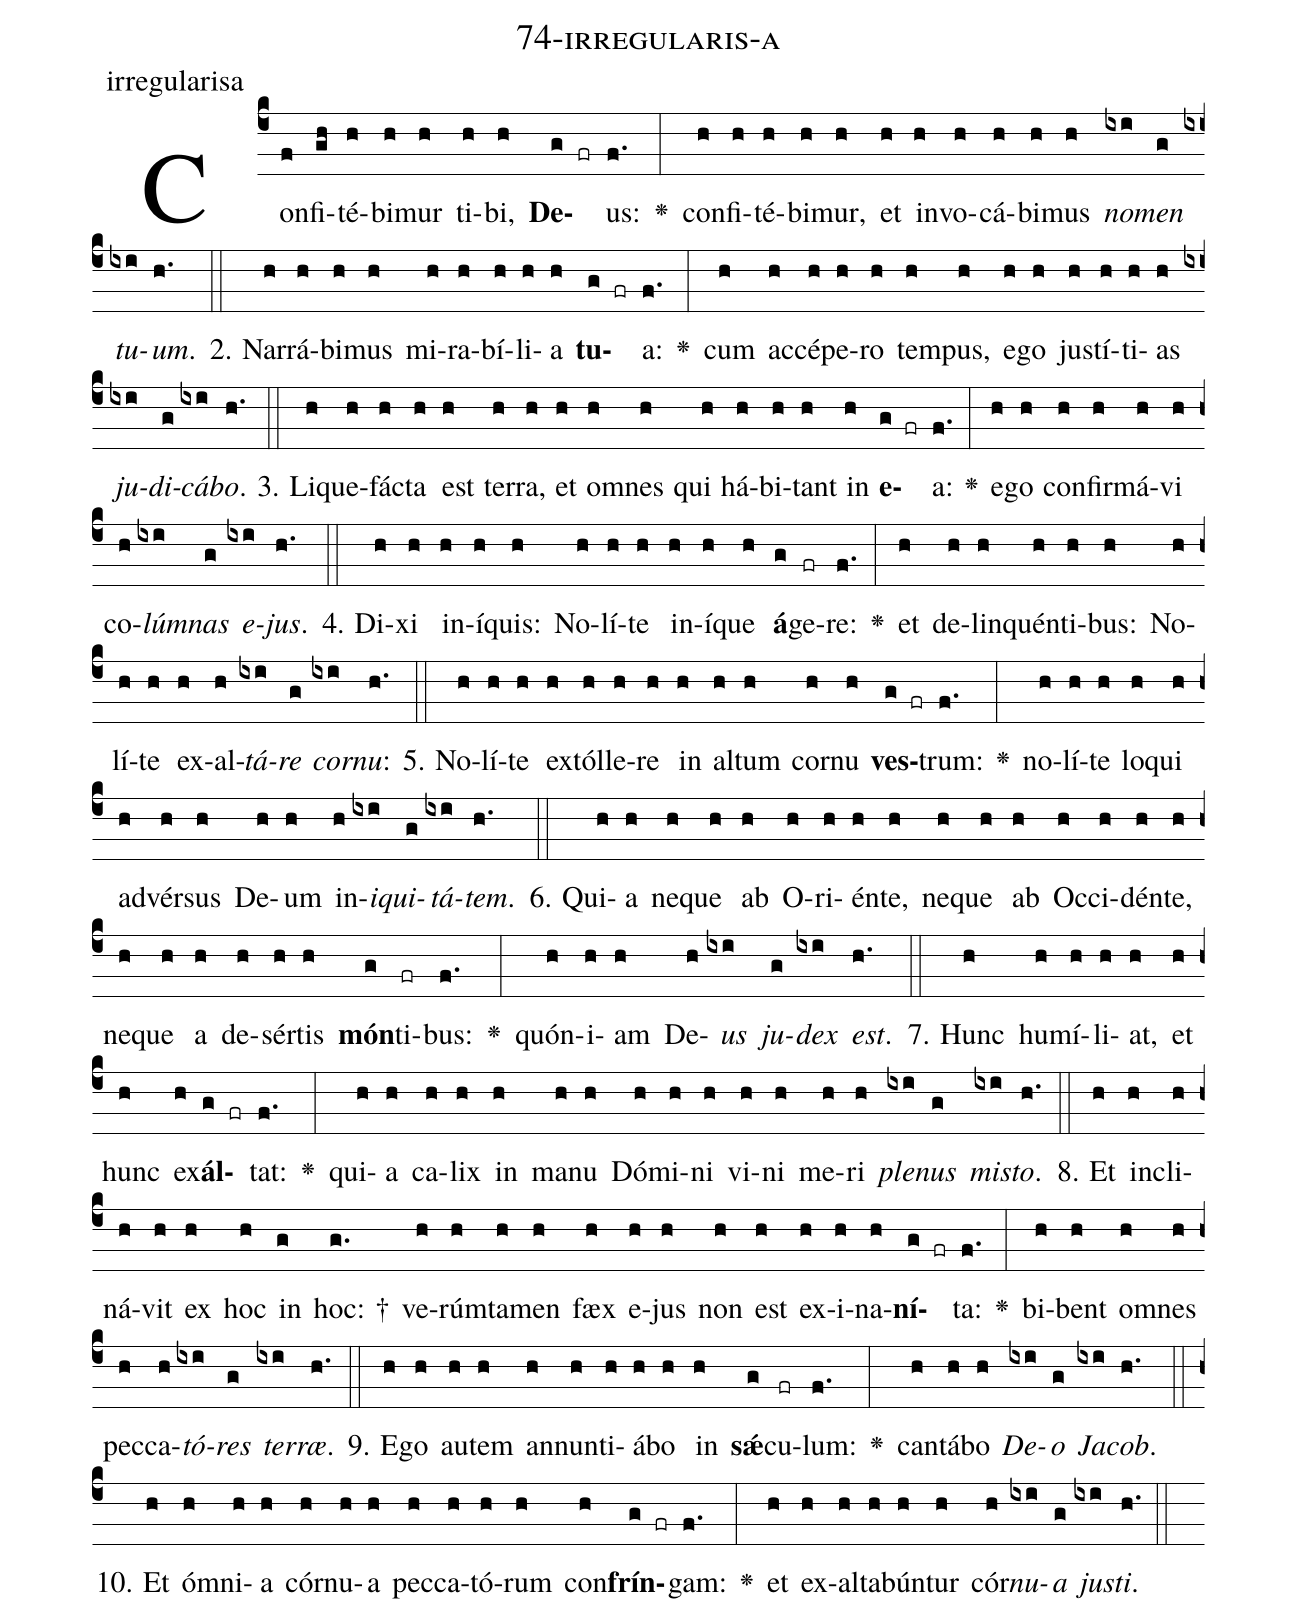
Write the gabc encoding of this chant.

name: 74-irregularis-a;
annotation: irregularisa;
%%
(c4)Con(f)fi(gh)té(h)bi(h)mur(h) ti(h)bi,(h) <b>De</b>(g fr)us:(f.) <v>\greheightstar</v>(:) con(h)fi(h)té(h)bi(h)mur,(h) et(h) in(h)vo(h)cá(h)bi(h)mus(h) <i>no</i>(ixi)<i>men</i>(g) <i>tu</i>(ixi)<i>um</i>.(h.) (::)
2. Nar(h)rá(h)bi(h)mus(h) mi(h)ra(h)bí(h)li(h)a(h) <b>tu</b>(g fr)a:(f.) <v>\greheightstar</v>(:) cum(h) ac(h)cé(h)pe(h)ro(h) tem(h)pus,(h) e(h)go(h) jus(h)tí(h)ti(h)as(h) <i>ju</i>(ixi)<i>di</i>(g)<i>cá</i>(ixi)<i>bo</i>.(h.) (::)
3. Li(h)que(h)fác(h)ta(h) est(h) ter(h)ra,(h) et(h) om(h)nes(h) qui(h) há(h)bi(h)tant(h) in(h) <b>e</b>(g fr)a:(f.) <v>\greheightstar</v>(:) e(h)go(h) con(h)fir(h)má(h)vi(h) co(h)<i>lúm</i>(ixi)<i>nas</i>(g) <i>e</i>(ixi)<i>jus</i>.(h.) (::)
4. Di(h)xi(h) in(h)í(h)quis:(h) No(h)lí(h)te(h) in(h)í(h)que(h) <b>á</b>(g)ge(fr)re:(f.) <v>\greheightstar</v>(:) et(h) de(h)lin(h)quén(h)ti(h)bus:(h) No(h)lí(h)te(h) ex(h)al(h)<i>tá</i>(ixi)<i>re</i>(g) <i>cor</i>(ixi)<i>nu</i>:(h.) (::)
5. No(h)lí(h)te(h) ex(h)tól(h)le(h)re(h) in(h) al(h)tum(h) cor(h)nu(h) <b>ves</b>(g fr)trum:(f.) <v>\greheightstar</v>(:) no(h)lí(h)te(h) lo(h)qui(h) ad(h)vér(h)sus(h) De(h)um(h) in(h)<i>i</i>(ixi)<i>qui</i>(g)<i>tá</i>(ixi)<i>tem</i>.(h.) (::)
6. Qui(h)a(h) ne(h)que(h) ab(h) O(h)ri(h)én(h)te,(h) ne(h)que(h) ab(h) Oc(h)ci(h)dén(h)te,(h) ne(h)que(h) a(h) de(h)sér(h)tis(h) <b>món</b>(g)ti(fr)bus:(f.) <v>\greheightstar</v>(:) quón(h)i(h)am(h) De(h)<i>us</i>(ixi) <i>ju</i>(g)<i>dex</i>(ixi) <i>est</i>.(h.) (::)
7. Hunc(h) hu(h)mí(h)li(h)at,(h) et(h) hunc(h) ex(h)<b>ál</b>(g fr)tat:(f.) <v>\greheightstar</v>(:) qui(h)a(h) ca(h)lix(h) in(h) ma(h)nu(h) Dó(h)mi(h)ni(h) vi(h)ni(h) me(h)ri(h) <i>ple</i>(ixi)<i>nus</i>(g) <i>mis</i>(ixi)<i>to</i>.(h.) (::)
8. Et(h) in(h)cli(h)ná(h)vit(h) ex(h) hoc(h) in(g) hoc: †(g.) ve(h)rúm(h)ta(h)men(h) fæx(h) e(h)jus(h) non(h) est(h) ex(h)i(h)na(h)<b>ní</b>(g fr)ta:(f.) <v>\greheightstar</v>(:) bi(h)bent(h) om(h)nes(h) pec(h)ca(h)<i>tó</i>(ixi)<i>res</i>(g) <i>ter</i>(ixi)<i>ræ</i>.(h.) (::)
9. E(h)go(h) au(h)tem(h) an(h)nun(h)ti(h)á(h)bo(h) in(h) <b>sǽ</b>(g)cu(fr)lum:(f.) <v>\greheightstar</v>(:) can(h)tá(h)bo(h) <i>De</i>(ixi)<i>o</i>(g) <i>Ja</i>(ixi)<i>cob</i>.(h.) (::)
10. Et(h) óm(h)ni(h)a(h) cór(h)nu(h)a(h) pec(h)ca(h)tó(h)rum(h) con(h)<b>frín</b>(g fr)gam:(f.) <v>\greheightstar</v>(:) et(h) ex(h)al(h)ta(h)bún(h)tur(h) cór(h)<i>nu</i>(ixi)<i>a</i>(g) <i>jus</i>(ixi)<i>ti</i>.(h.) (::)
